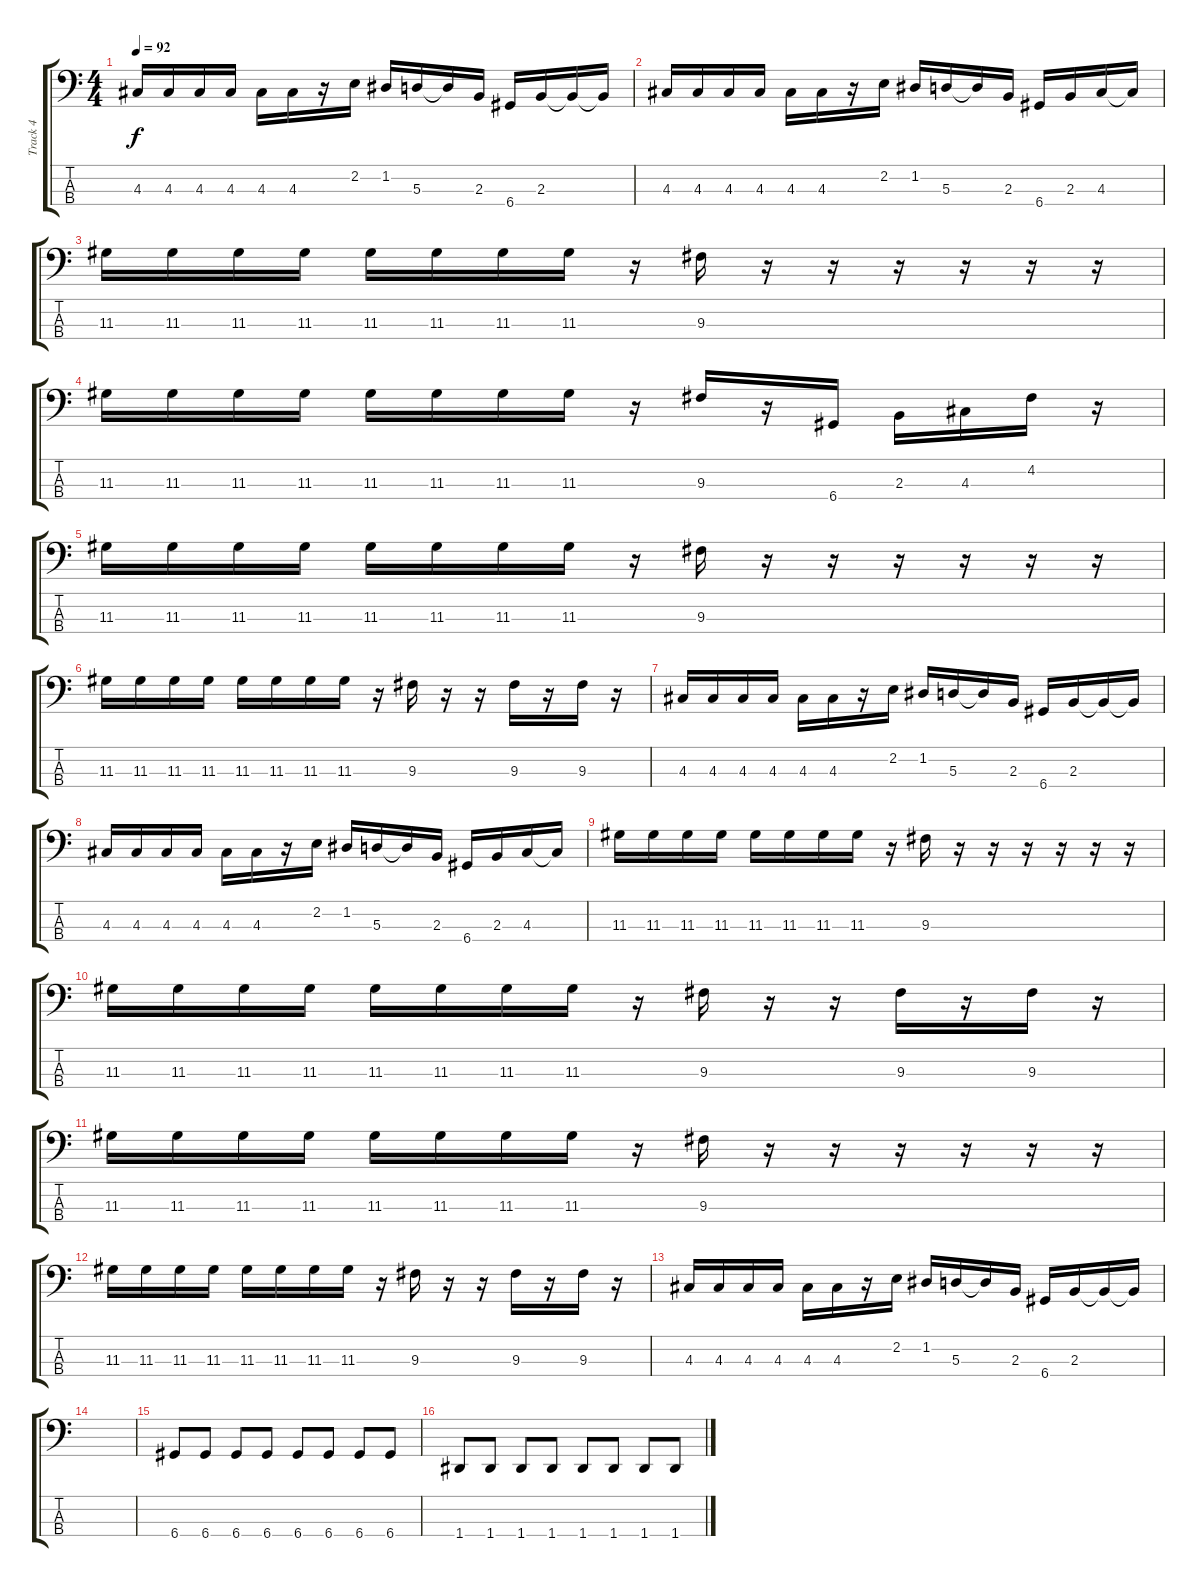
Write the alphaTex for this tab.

\track ("Track 4" "Track 4") {instrument electricbassfinger}
\staff {score tabs}
\tuning (G2 D2 A1 D1) {hide}
\ts (4 4)
\tempo 92
\clef f4
\ks c
4.3.16{dy f} 4.3.16 4.3.16 4.3.16 4.3.16 4.3.16 r.16 2.2.16 1.2.16 5.3.16 5.3{t}.16 2.3.16 6.4.16 2.3.16 2.3{t}.16 2.3{t}.16 |
4.3.16 4.3.16 4.3.16 4.3.16 4.3.16 4.3.16 r.16 2.2.16 1.2.16 5.3.16 5.3{t}.16 2.3.16 6.4.16 2.3.16 4.3.16 4.3{t}.16 |
11.3.16 11.3.16 11.3.16 11.3.16 11.3.16 11.3.16 11.3.16 11.3.16 r.16 9.3.16 r.16 r.16 r.16 r.16 r.16 r.16 |
11.3.16 11.3.16 11.3.16 11.3.16 11.3.16 11.3.16 11.3.16 11.3.16 r.16 9.3.16 r.16 6.4.16 2.3.16 4.3.16 4.2.16 r.16 |
11.3.16 11.3.16 11.3.16 11.3.16 11.3.16 11.3.16 11.3.16 11.3.16 r.16 9.3.16 r.16 r.16 r.16 r.16 r.16 r.16 |
11.3.16 11.3.16 11.3.16 11.3.16 11.3.16 11.3.16 11.3.16 11.3.16 r.16 9.3.16 r.16 r.16 9.3.16 r.16 9.3.16 r.16 |
4.3.16 4.3.16 4.3.16 4.3.16 4.3.16 4.3.16 r.16 2.2.16 1.2.16 5.3.16 5.3{t}.16 2.3.16 6.4.16 2.3.16 2.3{t}.16 2.3{t}.16 |
4.3.16 4.3.16 4.3.16 4.3.16 4.3.16 4.3.16 r.16 2.2.16 1.2.16 5.3.16 5.3{t}.16 2.3.16 6.4.16 2.3.16 4.3.16 4.3{t}.16 |
11.3.16 11.3.16 11.3.16 11.3.16 11.3.16 11.3.16 11.3.16 11.3.16 r.16 9.3.16 r.16 r.16 r.16 r.16 r.16 r.16 |
11.3.16 11.3.16 11.3.16 11.3.16 11.3.16 11.3.16 11.3.16 11.3.16 r.16 9.3.16 r.16 r.16 9.3.16 r.16 9.3.16 r.16 |
11.3.16 11.3.16 11.3.16 11.3.16 11.3.16 11.3.16 11.3.16 11.3.16 r.16 9.3.16 r.16 r.16 r.16 r.16 r.16 r.16 |
11.3.16 11.3.16 11.3.16 11.3.16 11.3.16 11.3.16 11.3.16 11.3.16 r.16 9.3.16 r.16 r.16 9.3.16 r.16 9.3.16 r.16 |
4.3.16 4.3.16 4.3.16 4.3.16 4.3.16 4.3.16 r.16 2.2.16 1.2.16 5.3.16 5.3{t}.16 2.3.16 6.4.16 2.3.16 2.3{t}.16 2.3{t}.16 |
|
6.4.8 6.4.8 6.4.8 6.4.8 6.4.8 6.4.8 6.4.8 6.4.8 |
1.4.8 1.4.8 1.4.8 1.4.8 1.4.8 1.4.8 1.4.8 1.4.8
